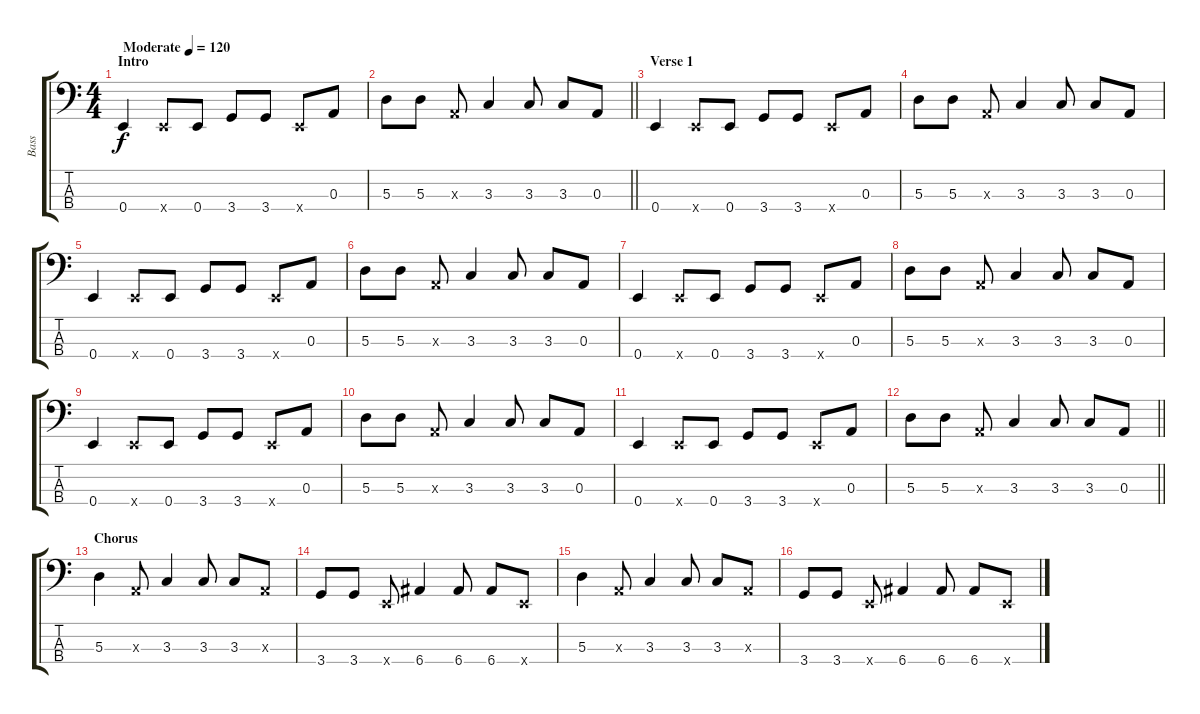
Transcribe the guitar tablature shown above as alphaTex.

\track ("Bass" "Bass") {instrument electricbassfinger}
\staff {score tabs}
\tuning (G2 D2 A1 E1) {hide}
\ts (4 4)
\section ("" "Intro")
\tempo (120 "Moderate")
\clef f4
\ks c
0.4.4{dy f instrument electricbassfinger} 0.4{x}.8 0.4.8 3.4.8 3.4.8 0.4{x}.8 0.3.8 |
\barLineRight lightlight
5.3.8 5.3.8 0.3{x}.8 3.3.4 3.3.8 3.3.8 0.3.8 |
\section ("" "Verse 1")
0.4.4 0.4{x}.8 0.4.8 3.4.8 3.4.8 0.4{x}.8 0.3.8 |
5.3.8 5.3.8 0.3{x}.8 3.3.4 3.3.8 3.3.8 0.3.8 |
0.4.4 0.4{x}.8 0.4.8 3.4.8 3.4.8 0.4{x}.8 0.3.8 |
5.3.8 5.3.8 0.3{x}.8 3.3.4 3.3.8 3.3.8 0.3.8 |
0.4.4 0.4{x}.8 0.4.8 3.4.8 3.4.8 0.4{x}.8 0.3.8 |
5.3.8 5.3.8 0.3{x}.8 3.3.4 3.3.8 3.3.8 0.3.8 |
0.4.4 0.4{x}.8 0.4.8 3.4.8 3.4.8 0.4{x}.8 0.3.8 |
5.3.8 5.3.8 0.3{x}.8 3.3.4 3.3.8 3.3.8 0.3.8 |
0.4.4 0.4{x}.8 0.4.8 3.4.8 3.4.8 0.4{x}.8 0.3.8 |
\barLineRight lightlight
5.3.8 5.3.8 0.3{x}.8 3.3.4 3.3.8 3.3.8 0.3.8 |
\section ("" "Chorus")
5.3.4 0.3{x}.8 3.3.4 3.3.8 3.3.8 0.3{x}.8 |
3.4.8 3.4.8 0.4{x}.8 6.4.4 6.4.8 6.4.8 0.4{x}.8 |
5.3.4 0.3{x}.8 3.3.4 3.3.8 3.3.8 0.3{x}.8 |
3.4.8 3.4.8 0.4{x}.8 6.4.4 6.4.8 6.4.8 0.4{x}.8
